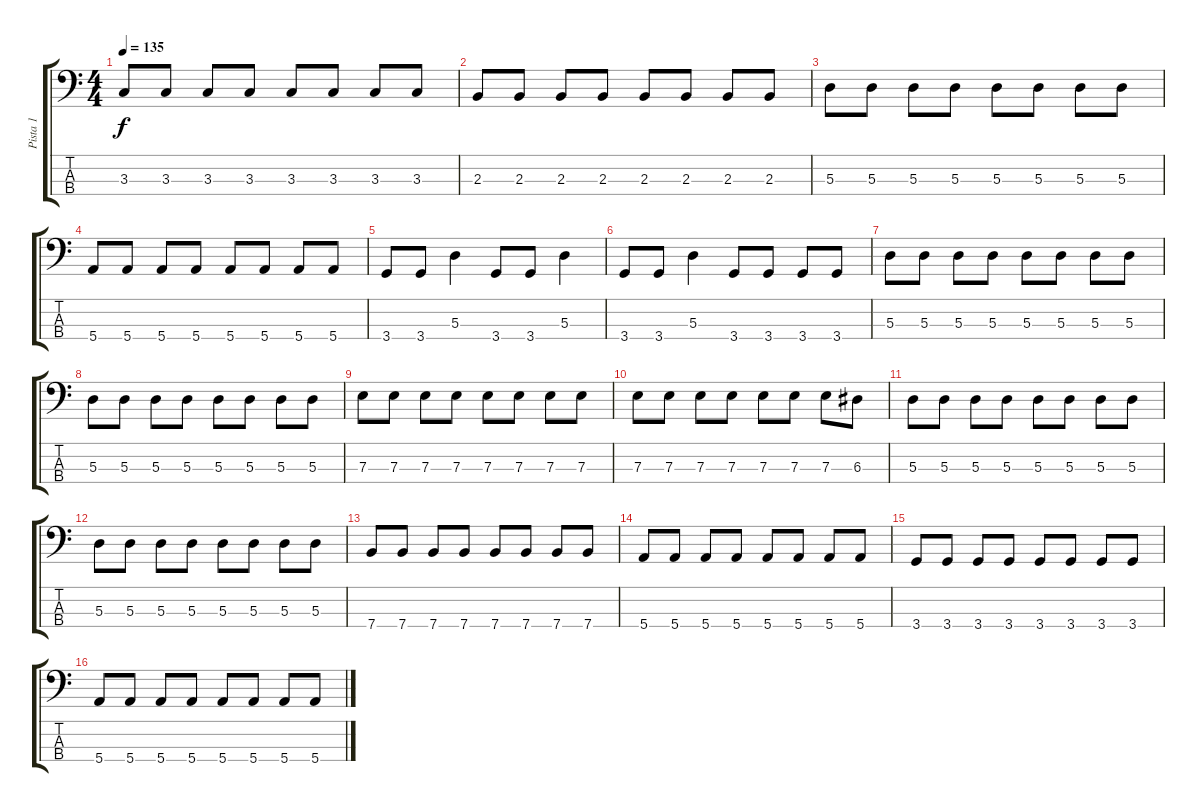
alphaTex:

\track ("Pista 1" "Pista 1") {instrument electricbasspick}
\staff {score tabs}
\tuning (G2 D2 A1 E1) {hide}
\ts (4 4)
\tempo 135
\clef f4
\ks c
3.3.8{dy f} 3.3.8 3.3.8 3.3.8 3.3.8 3.3.8 3.3.8 3.3.8 |
2.3.8 2.3.8 2.3.8 2.3.8 2.3.8 2.3.8 2.3.8 2.3.8 |
5.3.8 5.3.8 5.3.8 5.3.8 5.3.8 5.3.8 5.3.8 5.3.8 |
5.4.8 5.4.8 5.4.8 5.4.8 5.4.8 5.4.8 5.4.8 5.4.8 |
3.4.8 3.4.8 5.3.4 3.4.8 3.4.8 5.3.4 |
3.4.8 3.4.8 5.3.4 3.4.8 3.4.8 3.4.8 3.4.8 |
5.3.8 5.3.8 5.3.8 5.3.8 5.3.8 5.3.8 5.3.8 5.3.8 |
5.3.8 5.3.8 5.3.8 5.3.8 5.3.8 5.3.8 5.3.8 5.3.8 |
7.3.8 7.3.8 7.3.8 7.3.8 7.3.8 7.3.8 7.3.8 7.3.8 |
7.3.8 7.3.8 7.3.8 7.3.8 7.3.8 7.3.8 7.3.8 6.3.8 |
5.3.8 5.3.8 5.3.8 5.3.8 5.3.8 5.3.8 5.3.8 5.3.8 |
5.3.8 5.3.8 5.3.8 5.3.8 5.3.8 5.3.8 5.3.8 5.3.8 |
7.4.8 7.4.8 7.4.8 7.4.8 7.4.8 7.4.8 7.4.8 7.4.8 |
5.4.8 5.4.8 5.4.8 5.4.8 5.4.8 5.4.8 5.4.8 5.4.8 |
3.4.8 3.4.8 3.4.8 3.4.8 3.4.8 3.4.8 3.4.8 3.4.8 |
5.4.8 5.4.8 5.4.8 5.4.8 5.4.8 5.4.8 5.4.8 5.4.8
